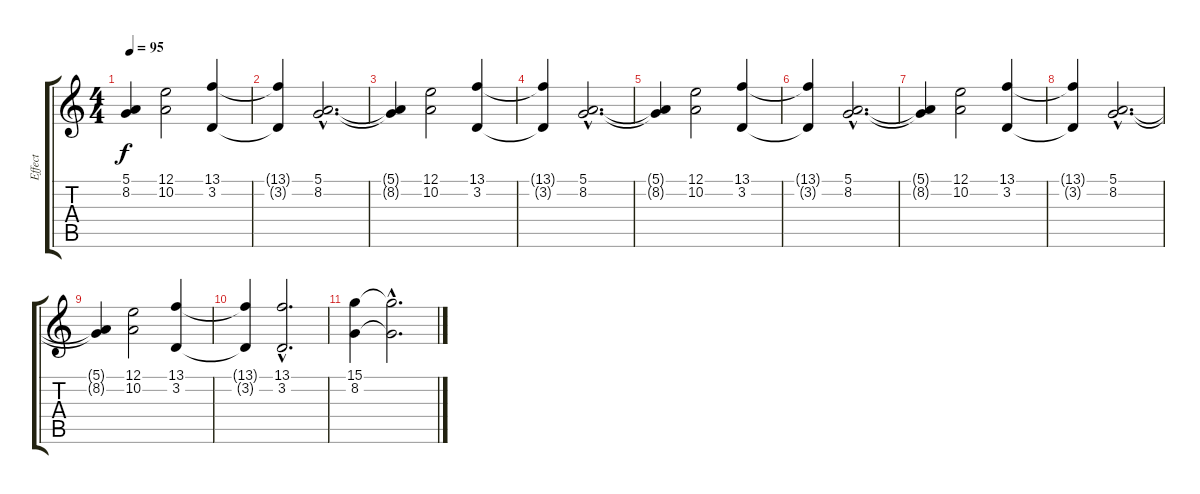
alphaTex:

\track ("Effect" "Effect") {instrument stringensemble2}
\staff {score tabs}
\tuning (E4 B3 G3 D3 A2 E2) {hide}
\ts (4 4)
\tempo 95
\clef g2
\ks c
(5.1{t} 8.2{t}).4{dy f} (12.1 10.2).2 (13.1 3.2).4 |
(13.1{t} 3.2{t}).4 (5.1{hac} 8.2{hac}).2{d} |
(5.1{t} 8.2{t}).4 (12.1 10.2).2 (13.1 3.2).4 |
(13.1{t} 3.2{t}).4 (5.1{hac} 8.2{hac}).2{d} |
(5.1{t} 8.2{t}).4 (12.1 10.2).2 (13.1 3.2).4 |
(13.1{t} 3.2{t}).4 (5.1{hac} 8.2{hac}).2{d} |
(5.1{t} 8.2{t}).4 (12.1 10.2).2 (13.1 3.2).4 |
(13.1{t} 3.2{t}).4 (5.1{hac} 8.2{hac}).2{d} |
(5.1{t} 8.2{t}).4 (12.1 10.2).2 (13.1 3.2).4 |
(13.1{t} 3.2{t}).4 (13.1{hac} 3.2{hac}).2{d} |
(15.1 8.2).4 (15.1{hac t} 8.2{hac t}).2{d}
